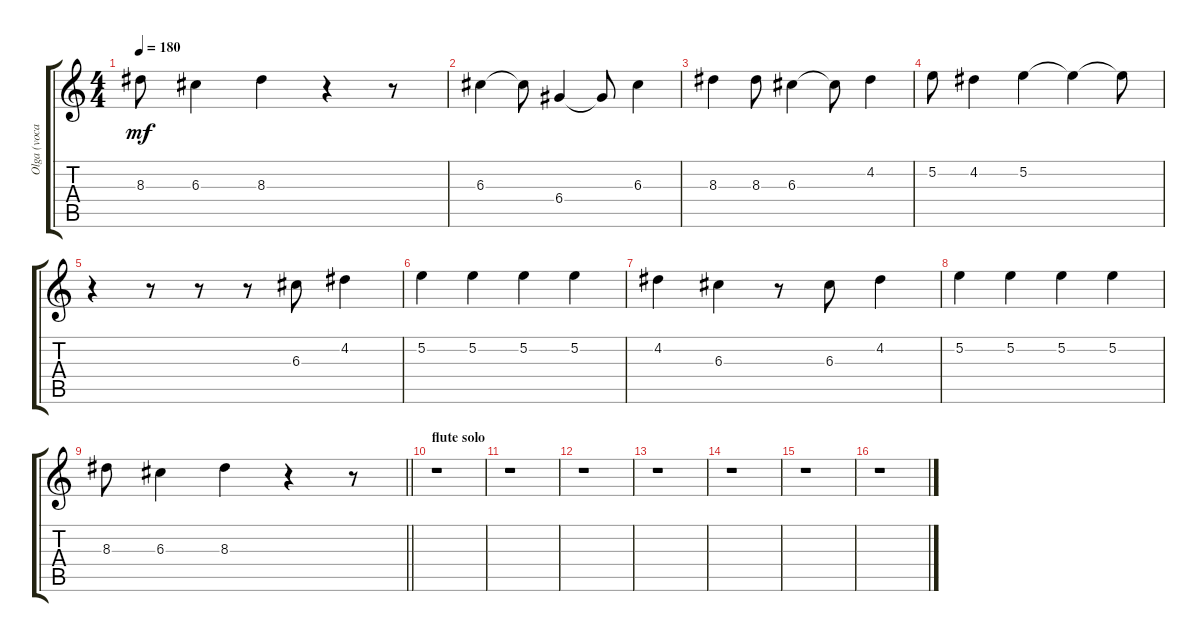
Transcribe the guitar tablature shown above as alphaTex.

\track ("Olga (vocal)" "Olga (voca") {instrument clarinet}
\staff {score tabs}
\tuning (E5 B4 G4 D4 A3 E3) {hide}
\ts (4 4)
\tempo 180
\clef g2
\ks c
8.3.8{dy mf} 6.3.4 8.3.4 r.4 r.8 |
6.3.4 6.3{t}.8 6.4.4 6.4{t}.8 6.3.4 |
8.3.4 8.3.8 6.3.4 6.3{t}.8 4.2.4 |
5.2.8 4.2.4 5.2.4 5.2{t}.4 5.2{t}.8 |
r.4 r.8 r.8 r.8 6.3.8 4.2.4 |
5.2.4 5.2.4 5.2.4 5.2.4 |
4.2.4 6.3.4 r.8 6.3.8 4.2.4 |
5.2.4 5.2.4 5.2.4 5.2.4 |
\barLineRight lightlight
8.3.8 6.3.4 8.3.4 r.4 r.8 |
\section ("" "flute solo")
r.1 |
r.1 |
r.1 |
r.1 |
r.1 |
r.1 |
r.1
